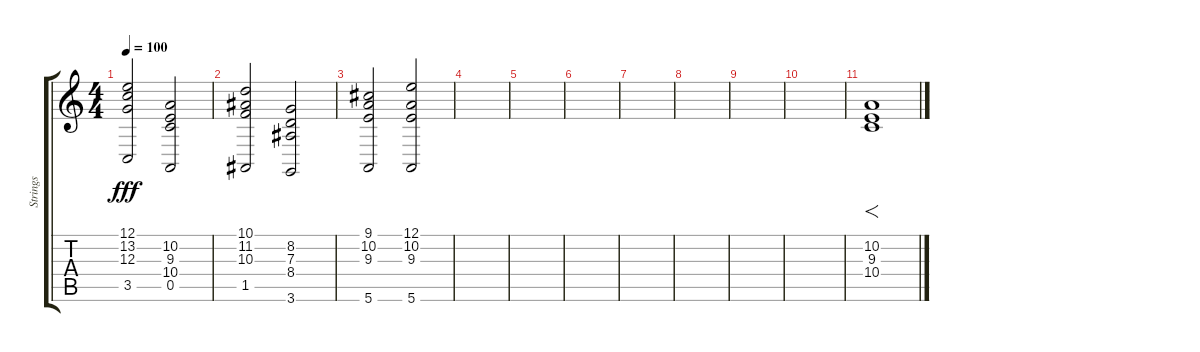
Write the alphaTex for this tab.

\track ("Strings" "Strings") {instrument synthstrings1}
\staff {score tabs}
\tuning (E4 B3 G3 D3 A2 E2) {hide}
\ts (4 4)
\tempo 100
\clef g2
\ks c
(12.1 13.2 12.3 3.5).2{dy fff} (10.2 9.3 10.4 0.5).2 |
(10.1 11.2 10.3 1.5).2 (8.2 7.3 8.4 3.6).2 |
(9.1 10.2 9.3 5.6).2 (12.1 10.2 9.3 5.6).2 |
|
|
|
|
|
|
|
(10.2 9.3 10.4).1{f}
